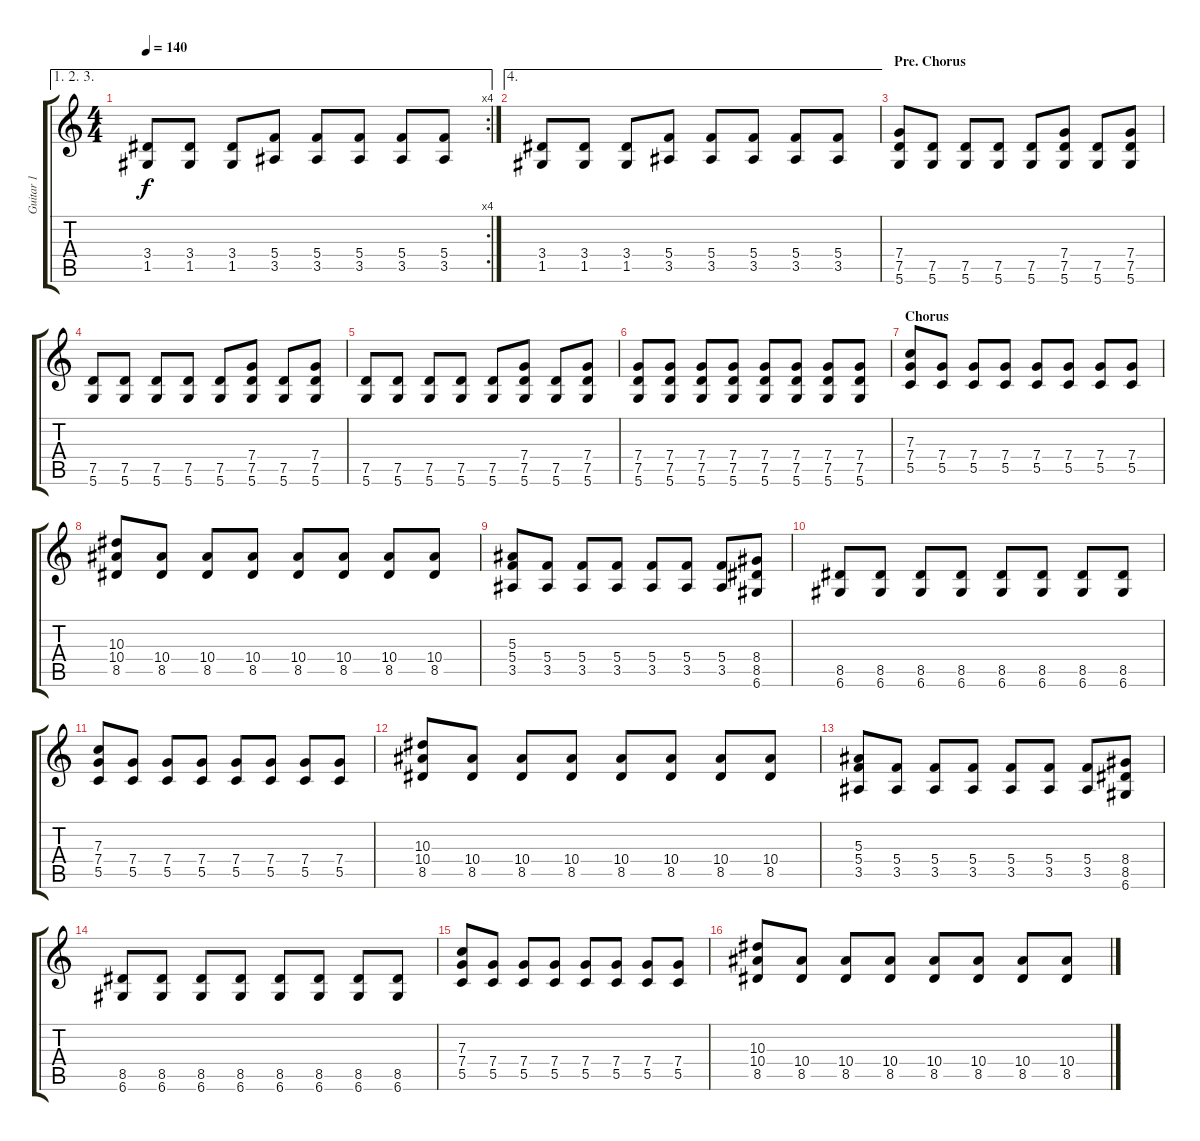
\track ("Guitar 1" "Guitar 1") {instrument distortionguitar}
\staff {score tabs}
\tuning (D4 A3 F3 C3 G2 D2) {hide}
\ae (1 2 3)
\rc 4
\ts (4 4)
\tempo 140
\clef g2
\ks c
(3.4 1.5).8{dy f} (3.4 1.5).8 (3.4 1.5).8 (5.4 3.5).8 (5.4 3.5).8 (5.4 3.5).8 (5.4 3.5).8 (5.4 3.5).8 |
\ae 4
(3.4 1.5).8 (3.4 1.5).8 (3.4 1.5).8 (5.4 3.5).8 (5.4 3.5).8 (5.4 3.5).8 (5.4 3.5).8 (5.4 3.5).8 |
\section ("" "Pre. Chorus")
(7.4 7.5 5.6).8 (7.5 5.6).8 (7.5 5.6).8 (7.5 5.6).8 (7.5 5.6).8 (7.4 7.5 5.6).8 (7.5 5.6).8 (7.4 7.5 5.6).8 |
(7.5 5.6).8 (7.5 5.6).8 (7.5 5.6).8 (7.5 5.6).8 (7.5 5.6).8 (7.4 7.5 5.6).8 (7.5 5.6).8 (7.4 7.5 5.6).8 |
(7.5 5.6).8 (7.5 5.6).8 (7.5 5.6).8 (7.5 5.6).8 (7.5 5.6).8 (7.4 7.5 5.6).8 (7.5 5.6).8 (7.4 7.5 5.6).8 |
(7.4 7.5 5.6).8 (7.4 7.5 5.6).8 (7.4 7.5 5.6).8 (7.4 7.5 5.6).8 (7.4 7.5 5.6).8 (7.4 7.5 5.6).8 (7.4 7.5 5.6).8 (7.4 7.5 5.6).8 |
\section ("" "Chorus")
(7.3 7.4 5.5).8 (7.4 5.5).8 (7.4 5.5).8 (7.4 5.5).8 (7.4 5.5).8 (7.4 5.5).8 (7.4 5.5).8 (7.4 5.5).8 |
(10.3 10.4 8.5).8 (10.4 8.5).8 (10.4 8.5).8 (10.4 8.5).8 (10.4 8.5).8 (10.4 8.5).8 (10.4 8.5).8 (10.4 8.5).8 |
(5.3 5.4 3.5).8 (5.4 3.5).8 (5.4 3.5).8 (5.4 3.5).8 (5.4 3.5).8 (5.4 3.5).8 (5.4 3.5).8 (8.4 8.5 6.6).8 |
(8.5 6.6).8 (8.5 6.6).8 (8.5 6.6).8 (8.5 6.6).8 (8.5 6.6).8 (8.5 6.6).8 (8.5 6.6).8 (8.5 6.6).8 |
(7.3 7.4 5.5).8 (7.4 5.5).8 (7.4 5.5).8 (7.4 5.5).8 (7.4 5.5).8 (7.4 5.5).8 (7.4 5.5).8 (7.4 5.5).8 |
(10.3 10.4 8.5).8 (10.4 8.5).8 (10.4 8.5).8 (10.4 8.5).8 (10.4 8.5).8 (10.4 8.5).8 (10.4 8.5).8 (10.4 8.5).8 |
(5.3 5.4 3.5).8 (5.4 3.5).8 (5.4 3.5).8 (5.4 3.5).8 (5.4 3.5).8 (5.4 3.5).8 (5.4 3.5).8 (8.4 8.5 6.6).8 |
(8.5 6.6).8 (8.5 6.6).8 (8.5 6.6).8 (8.5 6.6).8 (8.5 6.6).8 (8.5 6.6).8 (8.5 6.6).8 (8.5 6.6).8 |
(7.3 7.4 5.5).8 (7.4 5.5).8 (7.4 5.5).8 (7.4 5.5).8 (7.4 5.5).8 (7.4 5.5).8 (7.4 5.5).8 (7.4 5.5).8 |
(10.3 10.4 8.5).8 (10.4 8.5).8 (10.4 8.5).8 (10.4 8.5).8 (10.4 8.5).8 (10.4 8.5).8 (10.4 8.5).8 (10.4 8.5).8
